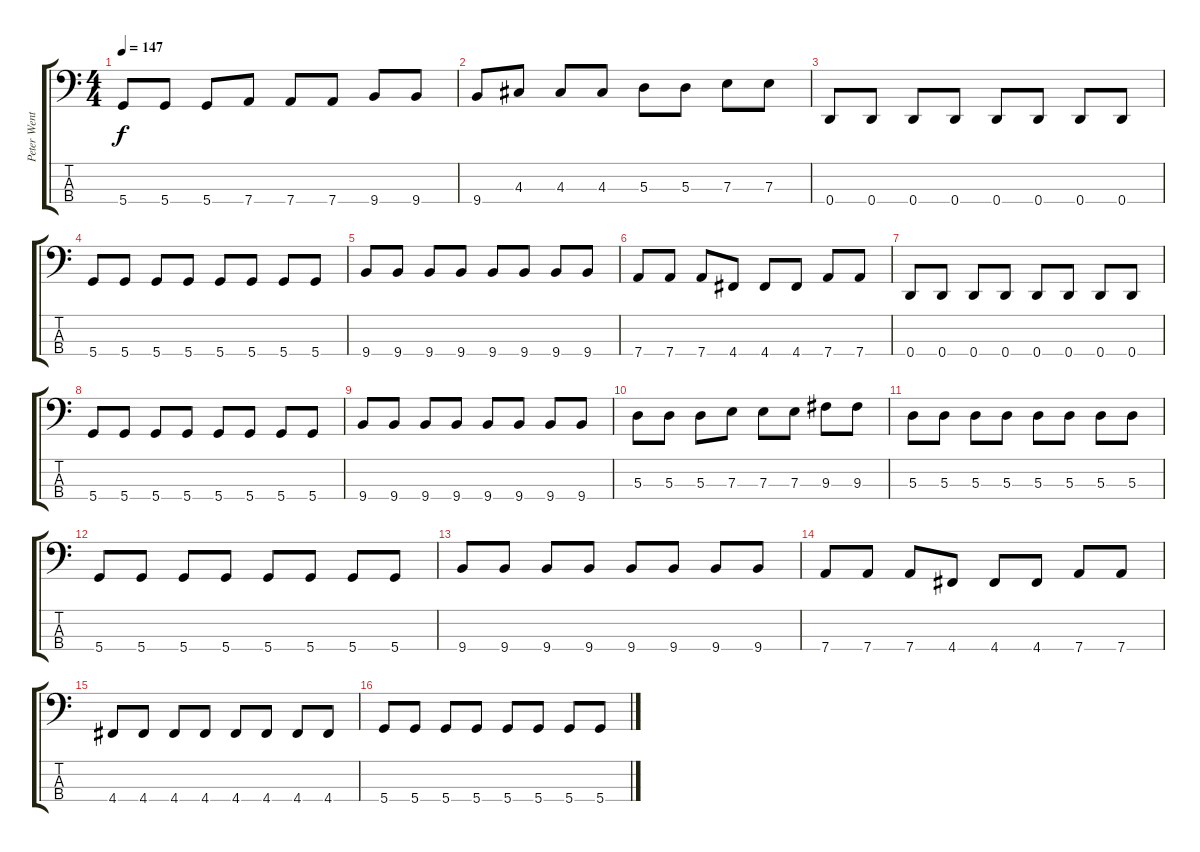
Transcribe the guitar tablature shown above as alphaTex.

\track ("Peter Wentz (Bass)" "Peter Went") {instrument electricbasspick}
\staff {score tabs}
\tuning (G2 D2 A1 D1) {hide}
\ts (4 4)
\tempo 147
\clef f4
\ks c
5.4.8{dy f} 5.4.8 5.4.8 7.4.8 7.4.8 7.4.8 9.4.8 9.4.8 |
9.4.8 4.3.8 4.3.8 4.3.8 5.3.8 5.3.8 7.3.8 7.3.8 |
0.4.8 0.4.8 0.4.8 0.4.8 0.4.8 0.4.8 0.4.8 0.4.8 |
5.4.8 5.4.8 5.4.8 5.4.8 5.4.8 5.4.8 5.4.8 5.4.8 |
9.4.8 9.4.8 9.4.8 9.4.8 9.4.8 9.4.8 9.4.8 9.4.8 |
7.4.8 7.4.8 7.4.8 4.4.8 4.4.8 4.4.8 7.4.8 7.4.8 |
0.4.8 0.4.8 0.4.8 0.4.8 0.4.8 0.4.8 0.4.8 0.4.8 |
5.4.8 5.4.8 5.4.8 5.4.8 5.4.8 5.4.8 5.4.8 5.4.8 |
9.4.8 9.4.8 9.4.8 9.4.8 9.4.8 9.4.8 9.4.8 9.4.8 |
5.3.8 5.3.8 5.3.8 7.3.8 7.3.8 7.3.8 9.3.8 9.3.8 |
5.3.8 5.3.8 5.3.8 5.3.8 5.3.8 5.3.8 5.3.8 5.3.8 |
5.4.8 5.4.8 5.4.8 5.4.8 5.4.8 5.4.8 5.4.8 5.4.8 |
9.4.8 9.4.8 9.4.8 9.4.8 9.4.8 9.4.8 9.4.8 9.4.8 |
7.4.8 7.4.8 7.4.8 4.4.8 4.4.8 4.4.8 7.4.8 7.4.8 |
4.4.8 4.4.8 4.4.8 4.4.8 4.4.8 4.4.8 4.4.8 4.4.8 |
5.4.8 5.4.8 5.4.8 5.4.8 5.4.8 5.4.8 5.4.8 5.4.8
